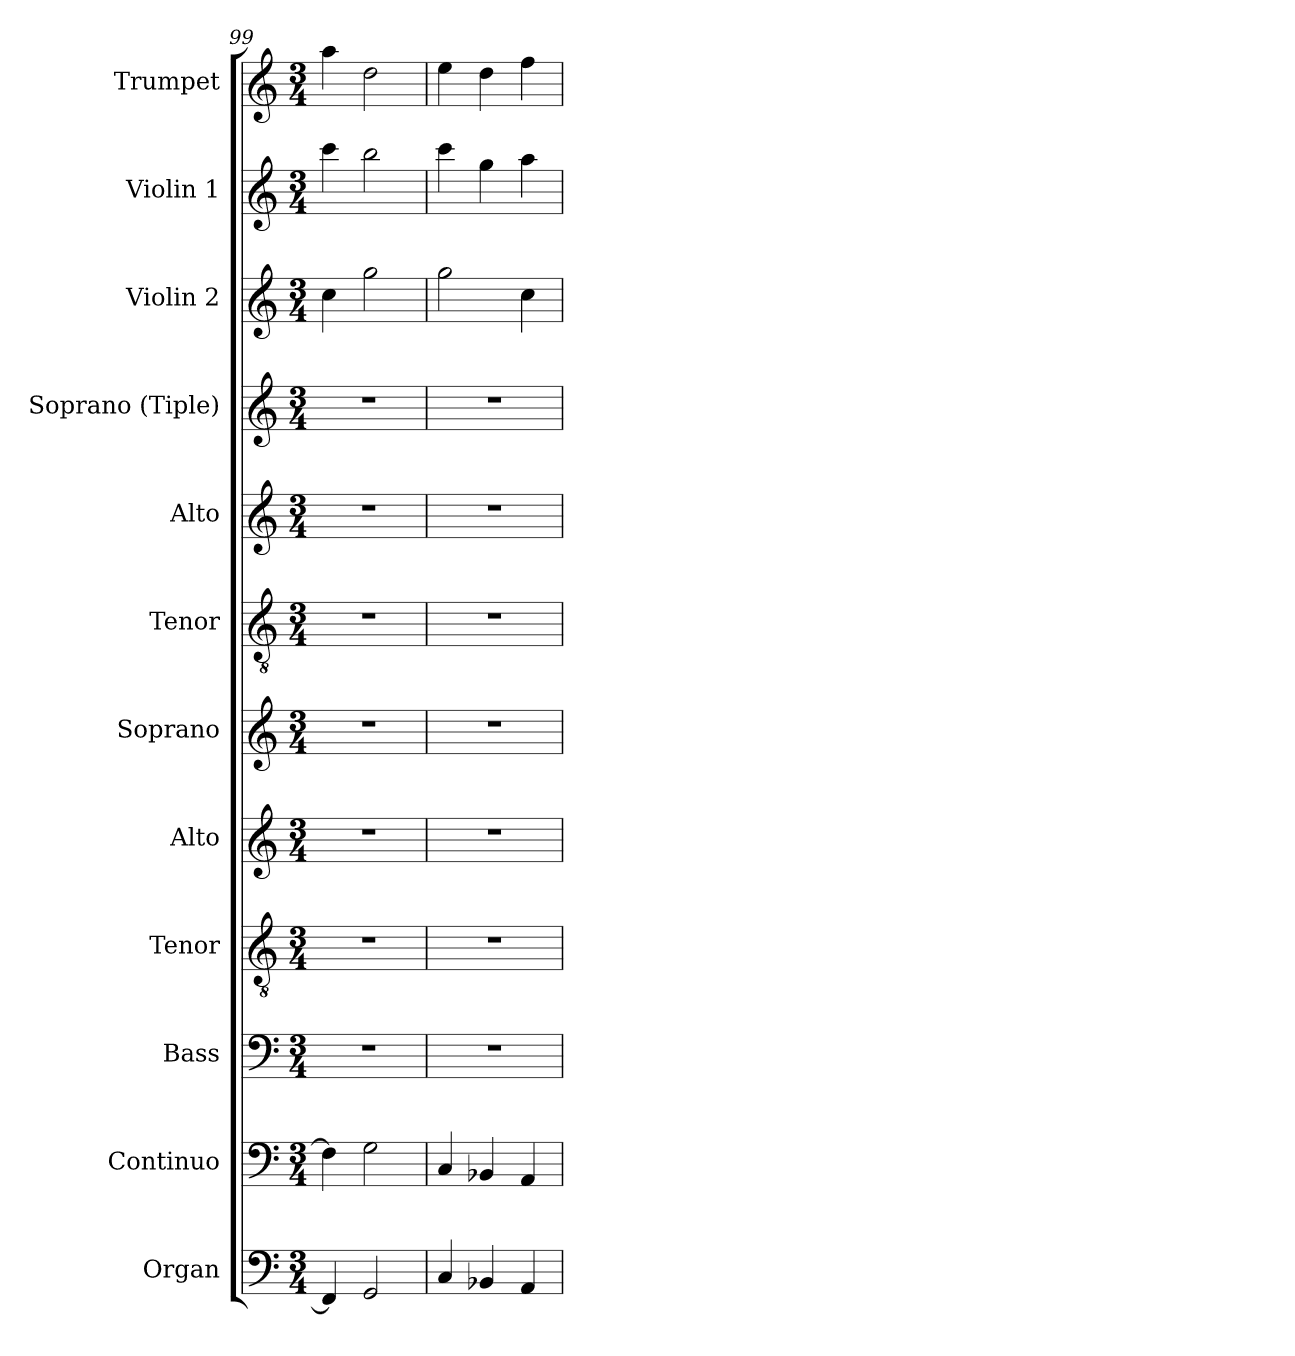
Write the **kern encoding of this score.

**kern	**kern	**kern	**kern	**kern	**kern	**kern	**kern	**kern	**kern	**kern	**kern
*part12	*part11	*part10	*part9	*part8	*part7	*part6	*part5	*part4	*part3	*part2	*part1
*staff12	*staff11	*staff10	*staff9	*staff8	*staff7	*staff6	*staff5	*staff4	*staff3	*staff2	*staff1
*I"Organ	*I"Continuo	*I"Bass	*I"Tenor	*I"Alto	*I"Soprano	*I"Tenor	*I"Alto	*I"Soprano (Tiple)	*I"Violin 2	*I"Violin 1	*I"Trumpet
*I'Org.	*I'Cont.	*I'B.	*I'T.	*I'A.	*I'S.	*I'T.	*I'A.	*I'S.	*I'Vln. 2	*I'Vln. 1	*I'Tpt.
*clefF4	*clefF4	*clefF4	*clefGv2	*clefG2	*clefG2	*clefGv2	*clefG2	*clefG2	*clefG2	*clefG2	*clefG2
*	*	*	*ITrd7c12	*	*	*ITrd7c12	*	*	*	*	*
*k[]	*k[]	*k[]	*k[]	*k[]	*k[]	*k[]	*k[]	*k[]	*k[]	*k[]	*k[]
*C:	*C:	*C:	*C:	*C:	*C:	*C:	*C:	*C:	*C:	*C:	*C:
*M3/4	*M3/4	*M3/4	*M3/4	*M3/4	*M3/4	*M3/4	*M3/4	*M3/4	*M3/4	*M3/4	*M3/4
=99	=99	=99	=99	=99	=99	=99	=99	=99	=99	=99	=99
!	!	!LO:N:vis=1	!LO:N:vis=1	!LO:N:vis=1	!LO:N:vis=1	!LO:N:vis=1	!LO:N:vis=1	!LO:N:vis=1	!	!	!
4FFi/]	4Fi\]	2.r	2.r	2.r	2.r	2.r	2.r	2.r	4cci\	4ccci\	4aai\
2GGi/	2Gi\	.	.	.	.	.	.	.	2ggi\	2bbi\	2ddi\
!!LO:LB:g=z
=100	=100	=100	=100	=100	=100	=100	=100	=100	=100	=100	=100
!	!	!LO:N:vis=1	!LO:N:vis=1	!LO:N:vis=1	!LO:N:vis=1	!LO:N:vis=1	!LO:N:vis=1	!LO:N:vis=1	!	!	!
4Ci/	4Ci/	2.r	2.r	2.r	2.r	2.r	2.r	2.r	2ggi\	4ccci\	4eei\
4BB-Xi/	4BB-Xi/	.	.	.	.	.	.	.	.	4ggi\	4ddi\
4AAi/	4AAi/	.	.	.	.	.	.	.	4cci\	4aai\	4ffi\
=	=	=	=	=	=	=	=	=	=	=	=
*-	*-	*-	*-	*-	*-	*-	*-	*-	*-	*-	*-
